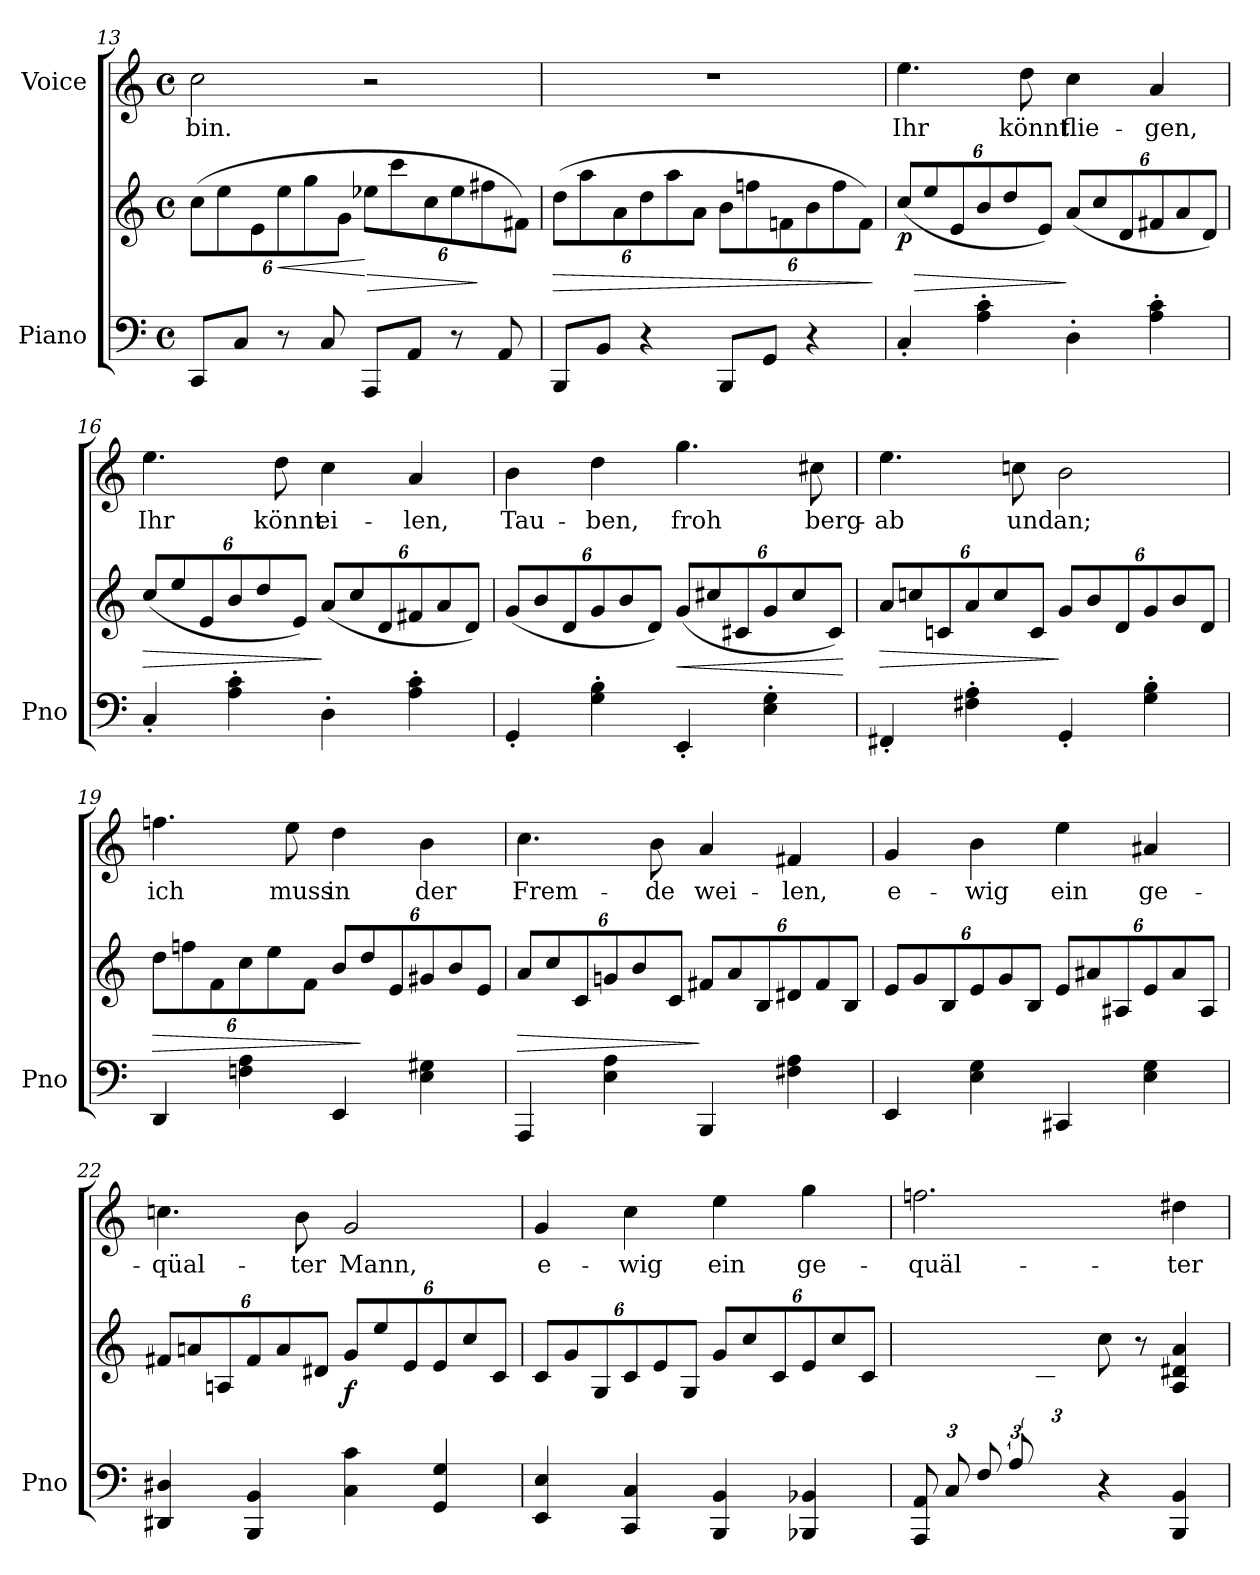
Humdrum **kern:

**kern	**kern	**dynam	**kern	**text
*part2	*part2	*part2	*part1	*part1
*staff3	*staff2	*staff2/3	*staff1	*staff1
*I"Piano	*	*	*I"Voice	*
*I'Pno	*	*	*	*
*clefF4	*clefG2	*	*clefG2	*
*k[]	*k[]	*	*k[]	*
*M4/4	*M4/4	*	*M4/4	*
*met(c)	*met(c)	*	*met(c)	*
*	*Xbrackettup	*	*	*
=13	=13	=13	=13	=13
8CC/L	(12cc\L	.	2cc\	bin.
.	12ee\	.	.	.
8C/J	.	.	.	.
.	12e\	.	.	.
*	*brackettup	*	*	*
!	!	!LO:HP:b	!	!
8r	12ee\	<	.	.
.	12gg\	.	.	.
8C/	.	.	.	.
.	12g\J	.	.	.
*	*Xbrackettup	*	*	*
!	!	!LO:HP:n=1:b	!	!
8AAA/L	12ee-X\L	[ >	2r	.
.	12ccc\	.	.	.
8AA/J	.	.	.	.
.	12cc\	.	.	.
*	*brackettup	*	*	*
8r	12ee-\	.	.	.
.	12ff#X\	]	.	.
8AA/	.	.	.	.
.	12f#X\J)	.	.	.
=14	=14	=14	=14	=14
*	*Xbrackettup	*	*	*
!	!	!LO:HP:b	!	!
8BBB/L	(12dd\L	>	1r	.
.	12aa\	.	.	.
8BB/J	.	.	.	.
.	12a\	.	.	.
*	*brackettup	*	*	*
4r	12dd\	.	.	.
.	12aa\	.	.	.
.	12a\J	.	.	.
*	*Xbrackettup	*	*	*
8BBB/L	12b\L	.	.	.
.	12ffn\	.	.	.
8GG/J	.	.	.	.
.	12fn\	.	.	.
*	*brackettup	*	*	*
4r	12b\	.	.	.
.	12ff\	.	.	.
.	12f\J)	.	.	.
.	.	]	.	.
=15	=15	=15	=15	=15
*	*Xbrackettup	*	*	*
!	!	!LO:HP:b	!	!
!	!	!LO:DY:n=1:b	!	!
4C'/	(12cc/L	> p	4.ee\	Ihr
.	12ee/	.	.	.
.	12e/	.	.	.
*	*brackettup	*	*	*
4A\' 4c\'	12b/	.	.	.
.	12dd/	.	.	.
.	.	.	8dd\	könnt
.	12e/J)	.	.	.
*	*Xbrackettup	*	*	*
4D'\	(12a/L	]	4cc\	flie-
.	12cc/	.	.	.
.	12d/	.	.	.
*	*brackettup	*	*	*
4A\' 4c\'	12f#X/	.	4a/	-gen,
.	12a/	.	.	.
.	12d/J)	.	.	.
=16	=16	=16	=16	=16
*	*Xbrackettup	*	*	*
!	!	!LO:HP:b	!	!
4C'/	(12cc/L	>	4.ee\	Ihr
.	12ee/	.	.	.
.	12e/	.	.	.
*	*brackettup	*	*	*
4A\' 4c\'	12b/	.	.	.
.	12dd/	.	.	.
.	.	.	8dd\	könnt
.	12e/J)	.	.	.
*	*Xbrackettup	*	*	*
4D'\	(12a/L	]	4cc\	ei-
.	12cc/	.	.	.
.	12d/	.	.	.
*	*brackettup	*	*	*
4A\' 4c\'	12f#X/	.	4a/	-len,
.	12a/	.	.	.
.	12d/J)	.	.	.
=17	=17	=17	=17	=17
*	*Xbrackettup	*	*	*
4GG'/	(12g/L	.	4b\	Tau-
.	12b/	.	.	.
.	12d/	.	.	.
*	*brackettup	*	*	*
4G\' 4B\'	12g/	.	4dd\	-ben,
.	12b/	.	.	.
.	12d/J)	.	.	.
*	*Xbrackettup	*	*	*
!	!	!LO:HP:b	!	!
4EE'/	(12g/L	<	4.gg\	froh
.	12cc#X/	.	.	.
.	12c#X/	.	.	.
*	*brackettup	*	*	*
4E\' 4G\'	12g/	.	.	.
.	12cc#/	.	.	.
.	.	.	8cc#X\	berg-
.	12c#/J)	.	.	.
.	.	[	.	.
=18	=18	=18	=18	=18
*	*Xbrackettup	*	*	*
!	!	!LO:HP:b	!	!
4FF#X'/	12a/L	>	4.ee\	-ab
.	12ccn/	.	.	.
.	12cn/	.	.	.
*	*brackettup	*	*	*
4F#X\' 4A\'	12a/	.	.	.
.	12cc/	.	.	.
.	.	.	8ccn\	und
.	12c/J	.	.	.
*	*Xbrackettup	*	*	*
4GG'/	12g/L	]	2b\	an;
.	12b/	.	.	.
.	12d/	.	.	.
*	*brackettup	*	*	*
4G\' 4B\'	12g/	.	.	.
.	12b/	.	.	.
.	12d/J	.	.	.
=19	=19	=19	=19	=19
*	*Xbrackettup	*	*	*
!	!	!LO:HP:b	!	!
4DD/	12dd\L	>	4.ffn\	ich
.	12ffn\	.	.	.
.	12f\	.	.	.
*	*brackettup	*	*	*
4Fn\ 4A\	12cc\	.	.	.
.	12ee\	.	.	.
.	.	.	8ee\	muss
.	12f\J	.	.	.
*	*Xbrackettup	*	*	*
4EE/	12b/L	.	4dd\	in
.	12dd/	]	.	.
.	12e/	.	.	.
*	*brackettup	*	*	*
4E\ 4G#X\	12g#X/	.	4b\	der
.	12b/	.	.	.
.	12e/J	.	.	.
=20	=20	=20	=20	=20
*	*Xbrackettup	*	*	*
!	!	!LO:HP:b	!	!
4AAA/	12a/L	>	4.cc\	Frem-
.	12cc/	.	.	.
.	12c/	.	.	.
*	*brackettup	*	*	*
4E\ 4A\	12gn/	.	.	.
.	12b/	.	.	.
.	.	.	8b\	-de
.	12c/J	.	.	.
*	*Xbrackettup	*	*	*
4BBB/	12f#X/L	]	4a/	wei-
.	12a/	.	.	.
.	12B/	.	.	.
*	*brackettup	*	*	*
4F#X\ 4A\	12d#X/	.	4f#X/	-len,
.	12f#/	.	.	.
.	12B/J	.	.	.
=21	=21	=21	=21	=21
*	*Xbrackettup	*	*	*
4EE/	12e/L	.	4g/	e-
.	12g/	.	.	.
.	12B/	.	.	.
*	*brackettup	*	*	*
4E\ 4G\	12e/	.	4b\	-wig
.	12g/	.	.	.
.	12B/J	.	.	.
*	*Xbrackettup	*	*	*
4CC#X/	12e/L	.	4ee\	ein
.	12a#X/	.	.	.
.	12A#X/	.	.	.
*	*brackettup	*	*	*
4E\ 4G\	12e/	.	4a#X/	ge-
.	12a#/	.	.	.
.	12A#/J	.	.	.
=22	=22	=22	=22	=22
*	*Xbrackettup	*	*	*
4DD#X/ 4D#X/	12f#X/L	.	4.ccn\	qüal-
.	12an/	.	.	.
.	12An/	.	.	.
*	*brackettup	*	*	*
4BBB/ 4BB/	12f#/	.	.	.
.	12a/	.	.	.
.	.	.	8b\	-ter
.	12d#X/J	.	.	.
*	*Xbrackettup	*	*	*
!	!	!LO:DY:b	!	!
4C\ 4c\	12g/L	f	2g/	Mann,
.	12ee/	.	.	.
.	12e/	.	.	.
*	*brackettup	*	*	*
4GG/ 4G/	12e/	.	.	.
.	12cc/	.	.	.
.	12c/J	.	.	.
=23	=23	=23	=23	=23
*	*Xbrackettup	*	*	*
4EE/ 4E/	12c/L	.	4g/	e-
.	12g/	.	.	.
.	12G/	.	.	.
*	*brackettup	*	*	*
4CC/ 4C/	12c/	.	4cc\	-wig
.	12e/	.	.	.
.	12G/J	.	.	.
*	*Xbrackettup	*	*	*
4BBB/ 4BB/	12g/L	.	4ee\	ein
.	12cc/	.	.	.
.	12c/	.	.	.
*	*brackettup	*	*	*
4BBB-X/ 4BB-X/	12e/	.	4gg\	ge-
.	12cc/	.	.	.
.	12c/J	.	.	.
=24	=24	=24	=24	=24
*Xbrackettup	*	*	*	*
*^	*	*	*	*
(12AAA/ 12AA/L	2ryy	3ryy	.	2.ffn\	quäl-
12C/	.	.	.	.	.
12F/	.	.	.	.	.
*brackettup	*	*	*	*	*
12A/	.	.	.	.	.
3%2ryy	.	12c\	.	.	.
.	.	12fn\J	.	.	.
.	4r	8cc\)	.	.	.
.	.	8r	.	.	.
.	4BBB/ 4BB/	4A/ 4d#X/ 4a/	.	4dd#X\	-ter
*v	*v	*	*	*	*
=	=	=	=	=
*-	*-	*-	*-	*-
